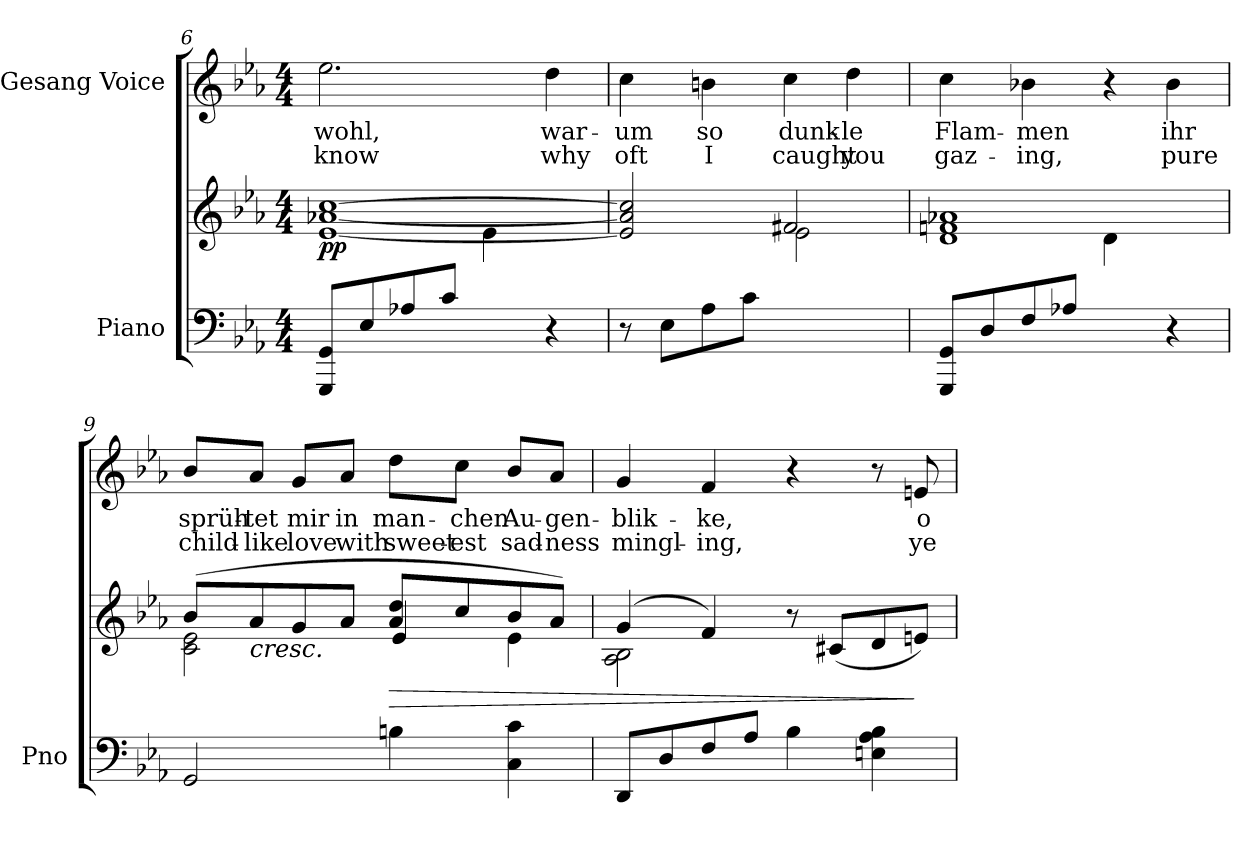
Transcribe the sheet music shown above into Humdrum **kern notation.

**kern	**kern	**dynam	**kern	**text	**text
*part2	*part2	*part2	*part1	*part1	*part1
*staff3	*staff2	*staff2/3	*staff1	*staff1	*staff1
*I"Piano	*	*	*I"Gesang Voice	*	*
*I'Pno	*	*	*	*	*
*clefF4	*clefG2	*	*clefG2	*	*
*k[b-e-a-]	*k[b-e-a-]	*	*k[b-e-a-]	*	*
*M4/4	*M4/4	*	*M4/4	*	*
=6	=6	=6	=6	=6	=6
*	*^	*	*	*	*
!	!	!	!LO:DY:b	!	!	!
(<8GGG/ 8GG/L	[>1e- [>1a-X [1cc	2ryy	pp	2.ee-\	wohl,	know
8E-/	.	.	.	.	.	.
8A-X/	.	.	.	.	.	.
8c/J	.	.	.	.	.	.
4ryy	.	4e-\)	.	.	.	.
4r	.	4ryy	.	4dd\	war-	why
=7	=7	=7	=7	=7	=7	=7
8r	2e-/] 2a-/] 2cc/]	2ryy	.	4cc\	-um	oft
(<8E-\L	.	.	.	.	.	.
8A-\	.	.	.	4bn\	so	I
8c\J	.	.	.	.	.	.
2ryy	2f#X/	2e-\)	.	4cc\	dunk-	caught
.	.	.	.	4dd\	-le	you
=8	=8	=8	=8	=8	=8	=8
8GGG/ 8GG/L	1d 1fn 1a-X	2ryy	.	4cc\	Flam-	gaz-
(<8D/	.	.	.	.	.	.
8F/	.	.	.	4b-X\	-men	-ing,
8A-X/J	.	.	.	.	.	.
4ryy	.	4d\)	.	4r	.	.
4r	.	4ryy	.	4b-\	ihr	pure
=9	=9	=9	=9	=9	=9	=9
2GG/	(>8b-/L	2c\ 2e-\	.	8b-/L	sprüh-	child-
!	!	!	!LO:HP:b	!	!	!
.	8a-/	.	<	8a-/J	-tet	-like
.	8g/	.	.	8g/L	mir	love
.	8a-/J	.	.	8a-/J	in	with
!	!	!	!LO:HP:b	!	!	!
4Bn\	8a-/ 8dd/L	4e-/	>	8dd\L	man-	sweet-
.	8cc/	.	.	8cc\J	-chen	-est
4C\ 4c\	8b-/	4e-\	.	8b-/L	Au-	sad-
.	8a-/J)	.	[	8a-/J	-gen-	-ness
=10	=10	=10	=10	=10	=10	=10
8DD/L	(4g/	2A-\ 2B-\	.	4g/	-blik-	mingl-
8D/	.	.	.	.	.	.
8F/	4f/)	.	.	4f/	-ke,	-ing,
8A-/J	.	.	.	.	.	.
4B-\	8r	2ryy	.	4r	.	.
.	(8c#X/L	.	.	.	.	.
4En\ 4A-\ 4B-\	8d/	.	.	8r	.	.
.	8en/J)	.	]	8en/	o	ye
*	*v	*v	*	*	*	*
=	=	=	=	=	=
*-	*-	*-	*-	*-	*-
